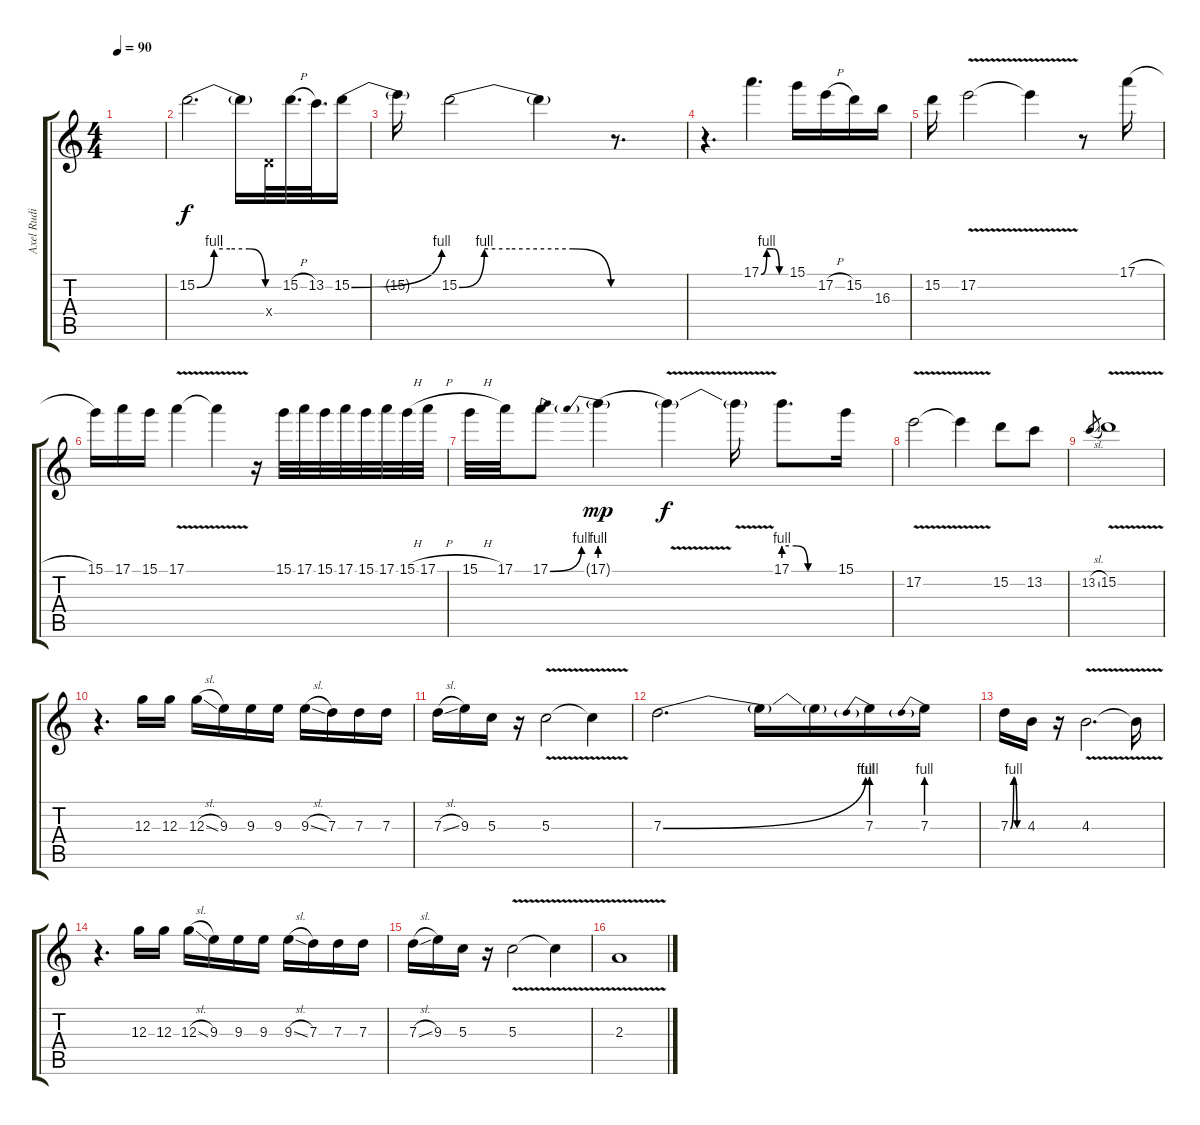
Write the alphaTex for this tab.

\track ("Axel Rudi Pell" "Axel Rudi ") {instrument distortionguitar}
\staff {score tabs}
\tuning (E4 B3 G3 D3 A2 E2) {hide}
\ts (4 4)
\tempo 90
\clef g2
\ks c
|
15.2{be (custom 0 0 15 4 29 4 46 4 60 0)}.2{d} 15.2{t}.16 0.4{x}.32 15.2{h}.32{d} 13.2.32{d} 15.2{be (bend 0 0 60 4)}.16 |
15.2{t}.16 15.2{be (custom 0 0 10 4 20 4 45 4 60 0)}.2 15.2{t}.4 r.8{d} |
r.4{d} 17.1{be (custom 0 0 14 4 30 4 45 0 60 0)}.4{d} 15.1.16 17.2{h}.16 15.2.16 16.3.16 |
15.2.16 17.2{v}.2 17.2{t}.4 r.8 17.1{h}.16 |
15.1.16 17.1.16 15.1.16 17.1{v}.4 17.1{t}.4 r.16 15.1.32 17.1.32 15.1.32 17.1.32 15.1.32 17.1.32 15.1{h}.32 17.1{h}.32 |
15.1{h}.32 17.1.32 17.1{be (bend 0 0 60 4)}.8 17.1{be (prebend 0 4 60 4) g}.4{dy mp} 17.1{v t}.4{dy f} 17.1{t}.16 17.1{be (custom 0 4 15 4 29 0 45 0 60 0)}.8{d} 15.1.16 |
17.2{v}.2 17.2{t}.4 15.2.8 13.2.8 |
13.2{sl}.8{gr} 15.2{v}.1 |
r.4{d} 12.3.16 12.3.16 12.3{sl}.16 9.3.16 9.3.16 9.3.16 9.3{sl}.16 7.3.16 7.3.16 7.3.16 |
7.3{sl}.16 9.3.16 5.3.16 r.16 5.3{v}.2 5.3{t}.4 |
7.3{be (bend 0 0 60 4)}.2{d} 7.3{t}.16 7.3{t}.16 7.3{be (prebend 0 4 60 4)}.16 7.3{be (prebend 0 4 60 4)}.16 |
7.3{be (custom 0 0 15 4 30 0 60 0)}.16 4.3.16 r.16 4.3{v}.2{d} 4.3{t}.16 |
r.4{d} 12.3.16 12.3.16 12.3{sl}.16 9.3.16 9.3.16 9.3.16 9.3{sl}.16 7.3.16 7.3.16 7.3.16 |
7.3{sl}.16 9.3.16 5.3.16 r.16 5.3{v}.2 5.3{t}.4 |
2.3{v}.1
